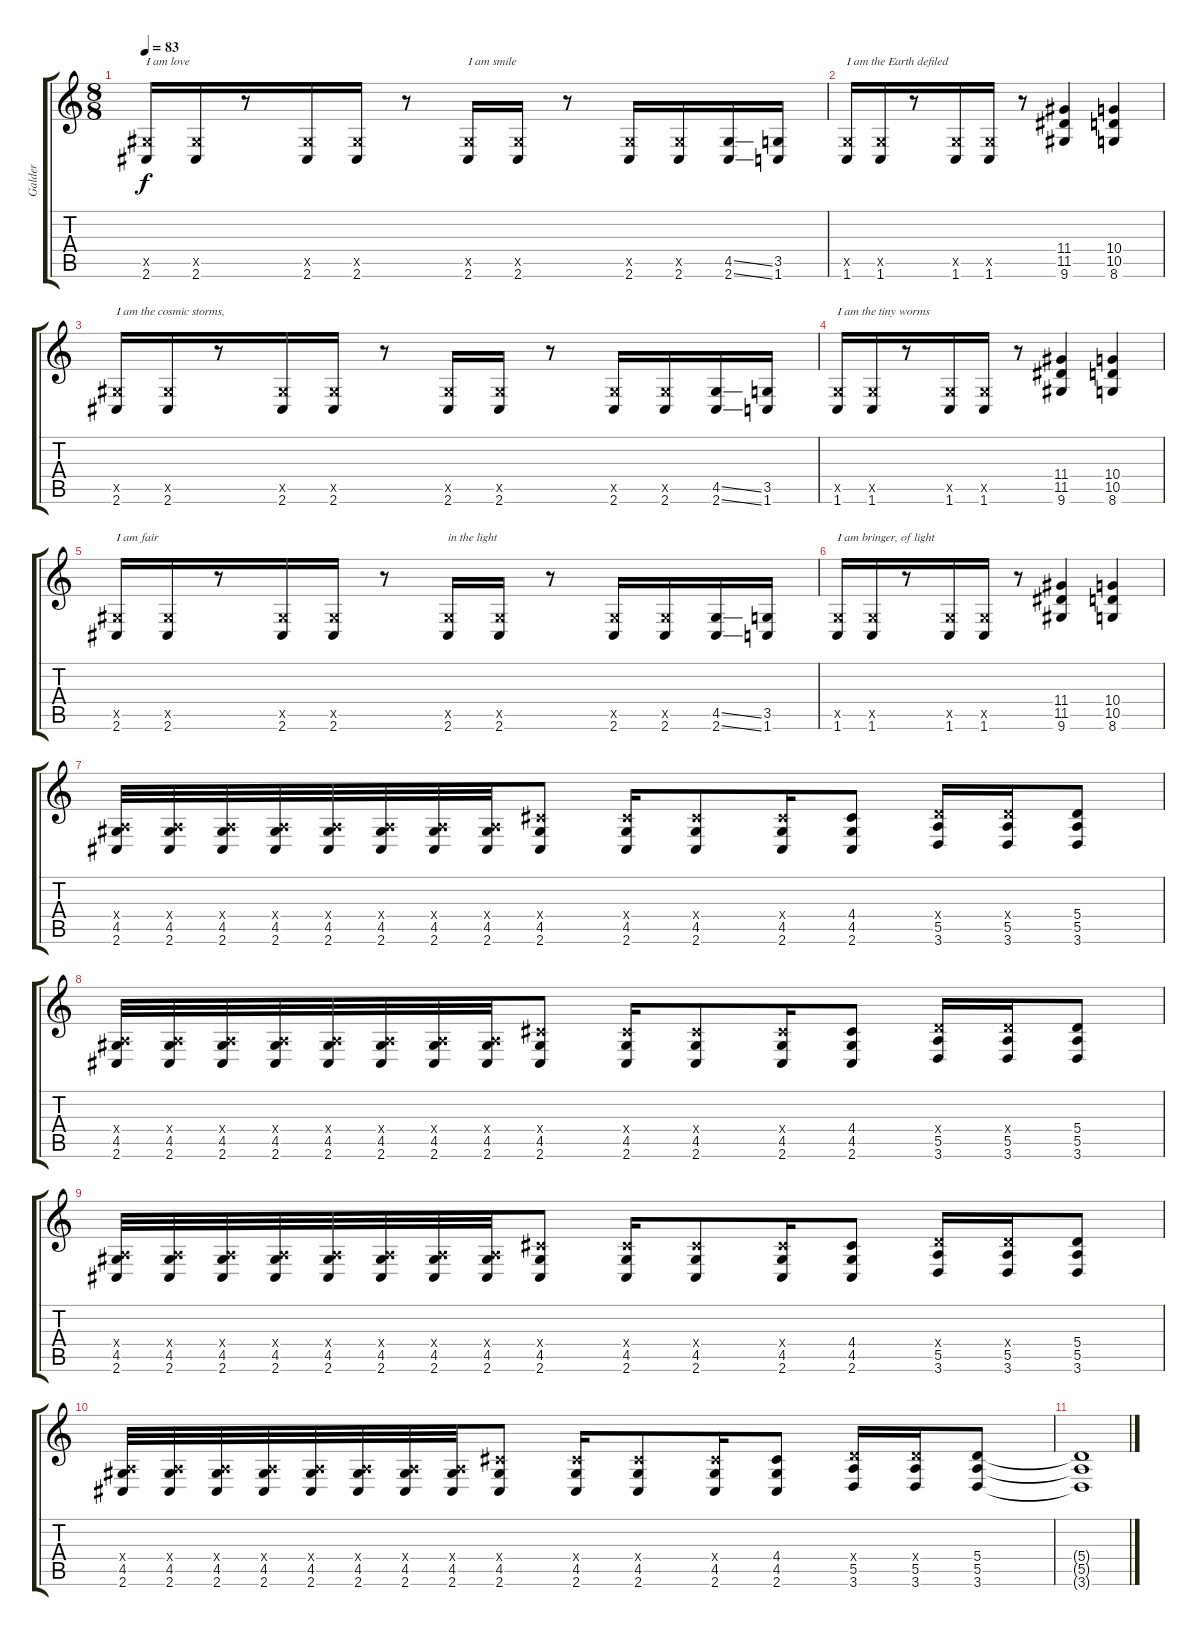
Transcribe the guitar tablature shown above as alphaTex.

\track ("Galder" "Galder") {instrument overdrivenguitar}
\staff {score tabs}
\tuning (B3 Gb3 D3 A2 E2 B1) {hide}
\ts (8 8)
\tempo 83
\clef g2
\ks c
(4.5{x} 2.6).16{txt "I am love" dy f} (4.5{x} 2.6).16 r.8 (4.5{x} 2.6).16 (4.5{x} 2.6).16 r.8 (4.5{x} 2.6).16{txt "I am smile"} (4.5{x} 2.6).16 r.8 (4.5{x} 2.6).16 (4.5{x} 2.6).16 (4.5{ss} 2.6{ss}).16 (3.5 1.6).16 |
(3.5{x} 1.6).16{txt "I am the Earth defiled"} (3.5{x} 1.6).16 r.8 (3.5{x} 1.6).16 (3.5{x} 1.6).16 r.8 (11.4 11.5 9.6).4 (10.4 10.5 8.6).4 |
(4.5{x} 2.6).16{txt "I am the cosmic storms,"} (4.5{x} 2.6).16 r.8 (4.5{x} 2.6).16 (4.5{x} 2.6).16 r.8 (4.5{x} 2.6).16 (4.5{x} 2.6).16 r.8 (4.5{x} 2.6).16 (4.5{x} 2.6).16 (4.5{ss} 2.6{ss}).16 (3.5 1.6).16 |
(3.5{x} 1.6).16{txt "I am the tiny worms"} (3.5{x} 1.6).16 r.8 (3.5{x} 1.6).16 (3.5{x} 1.6).16 r.8 (11.4 11.5 9.6).4 (10.4 10.5 8.6).4 |
(4.5{x} 2.6).16{txt "I am fair"} (4.5{x} 2.6).16 r.8 (4.5{x} 2.6).16 (4.5{x} 2.6).16 r.8 (4.5{x} 2.6).16{txt "in the light"} (4.5{x} 2.6).16 r.8 (4.5{x} 2.6).16 (4.5{x} 2.6).16 (4.5{ss} 2.6{ss}).16 (3.5 1.6).16 |
(3.5{x} 1.6).16{txt "I am bringer, of light"} (3.5{x} 1.6).16 r.8 (3.5{x} 1.6).16 (3.5{x} 1.6).16 r.8 (11.4 11.5 9.6).4 (10.4 10.5 8.6).4 |
(0.4{x} 4.5 2.6).32 (0.4{x} 4.5 2.6).32 (0.4{x} 4.5 2.6).32 (0.4{x} 4.5 2.6).32 (0.4{x} 4.5 2.6).32 (0.4{x} 4.5 2.6).32 (0.4{x} 4.5 2.6).32 (0.4{x} 4.5 2.6).32 (4.4{x} 4.5 2.6).8 (4.4{x} 4.5 2.6).16 (4.4{x} 4.5 2.6).8 (4.4{x} 4.5 2.6).16 (4.4 4.5 2.6).8 (5.4{x} 5.5 3.6).16 (5.4{x} 5.5 3.6).16 (5.4 5.5 3.6).8 |
(0.4{x} 4.5 2.6).32 (0.4{x} 4.5 2.6).32 (0.4{x} 4.5 2.6).32 (0.4{x} 4.5 2.6).32 (0.4{x} 4.5 2.6).32 (0.4{x} 4.5 2.6).32 (0.4{x} 4.5 2.6).32 (0.4{x} 4.5 2.6).32 (4.4{x} 4.5 2.6).8 (4.4{x} 4.5 2.6).16 (4.4{x} 4.5 2.6).8 (4.4{x} 4.5 2.6).16 (4.4 4.5 2.6).8 (5.4{x} 5.5 3.6).16 (5.4{x} 5.5 3.6).16 (5.4 5.5 3.6).8 |
(0.4{x} 4.5 2.6).32 (0.4{x} 4.5 2.6).32 (0.4{x} 4.5 2.6).32 (0.4{x} 4.5 2.6).32 (0.4{x} 4.5 2.6).32 (0.4{x} 4.5 2.6).32 (0.4{x} 4.5 2.6).32 (0.4{x} 4.5 2.6).32 (4.4{x} 4.5 2.6).8 (4.4{x} 4.5 2.6).16 (4.4{x} 4.5 2.6).8 (4.4{x} 4.5 2.6).16 (4.4 4.5 2.6).8 (5.4{x} 5.5 3.6).16 (5.4{x} 5.5 3.6).16 (5.4 5.5 3.6).8 |
(0.4{x} 4.5 2.6).32 (0.4{x} 4.5 2.6).32 (0.4{x} 4.5 2.6).32 (0.4{x} 4.5 2.6).32 (0.4{x} 4.5 2.6).32 (0.4{x} 4.5 2.6).32 (0.4{x} 4.5 2.6).32 (0.4{x} 4.5 2.6).32 (4.4{x} 4.5 2.6).8 (4.4{x} 4.5 2.6).16 (4.4{x} 4.5 2.6).8 (4.4{x} 4.5 2.6).16 (4.4 4.5 2.6).8 (5.4{x} 5.5 3.6).16 (5.4{x} 5.5 3.6).16 (5.4 5.5 3.6).8 |
(5.4{t} 5.5{t} 3.6{t}).1
